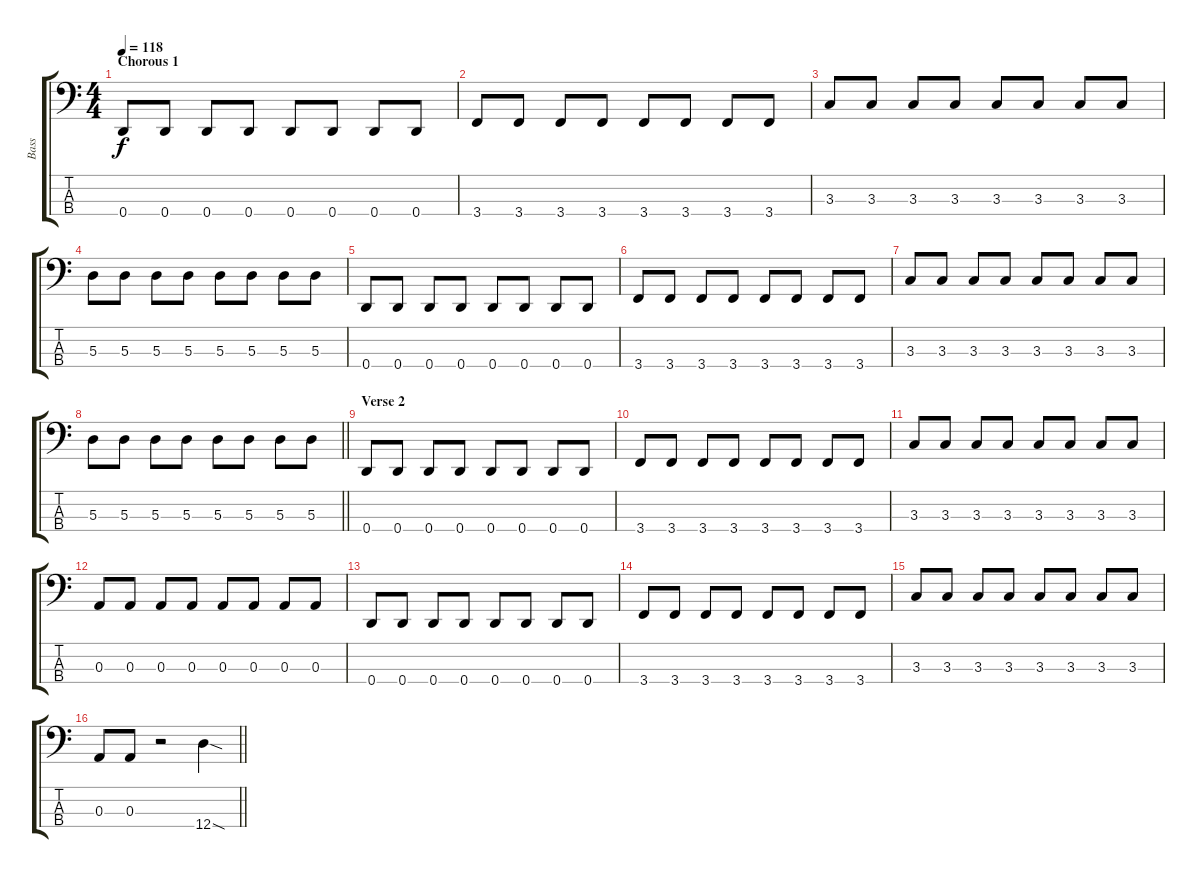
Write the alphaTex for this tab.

\track ("Bass" "Bass") {instrument electricbassfinger}
\staff {score tabs}
\tuning (G2 D2 A1 D1) {hide}
\ts (4 4)
\section ("" "Chorous 1")
\tempo 118
\clef f4
\ks c
0.4.8{dy f} 0.4.8 0.4.8 0.4.8 0.4.8 0.4.8 0.4.8 0.4.8 |
3.4.8 3.4.8 3.4.8 3.4.8 3.4.8 3.4.8 3.4.8 3.4.8 |
3.3.8 3.3.8 3.3.8 3.3.8 3.3.8 3.3.8 3.3.8 3.3.8 |
5.3.8 5.3.8 5.3.8 5.3.8 5.3.8 5.3.8 5.3.8 5.3.8 |
0.4.8 0.4.8 0.4.8 0.4.8 0.4.8 0.4.8 0.4.8 0.4.8 |
3.4.8 3.4.8 3.4.8 3.4.8 3.4.8 3.4.8 3.4.8 3.4.8 |
3.3.8 3.3.8 3.3.8 3.3.8 3.3.8 3.3.8 3.3.8 3.3.8 |
\barLineRight lightlight
5.3.8 5.3.8 5.3.8 5.3.8 5.3.8 5.3.8 5.3.8 5.3.8 |
\section ("" "Verse 2")
0.4.8 0.4.8 0.4.8 0.4.8 0.4.8 0.4.8 0.4.8 0.4.8 |
3.4.8 3.4.8 3.4.8 3.4.8 3.4.8 3.4.8 3.4.8 3.4.8 |
3.3.8 3.3.8 3.3.8 3.3.8 3.3.8 3.3.8 3.3.8 3.3.8 |
0.3.8 0.3.8 0.3.8 0.3.8 0.3.8 0.3.8 0.3.8 0.3.8 |
0.4.8 0.4.8 0.4.8 0.4.8 0.4.8 0.4.8 0.4.8 0.4.8 |
3.4.8 3.4.8 3.4.8 3.4.8 3.4.8 3.4.8 3.4.8 3.4.8 |
3.3.8 3.3.8 3.3.8 3.3.8 3.3.8 3.3.8 3.3.8 3.3.8 |
\barLineRight lightlight
0.3.8 0.3.8 r.2 12.4{sod}.4
